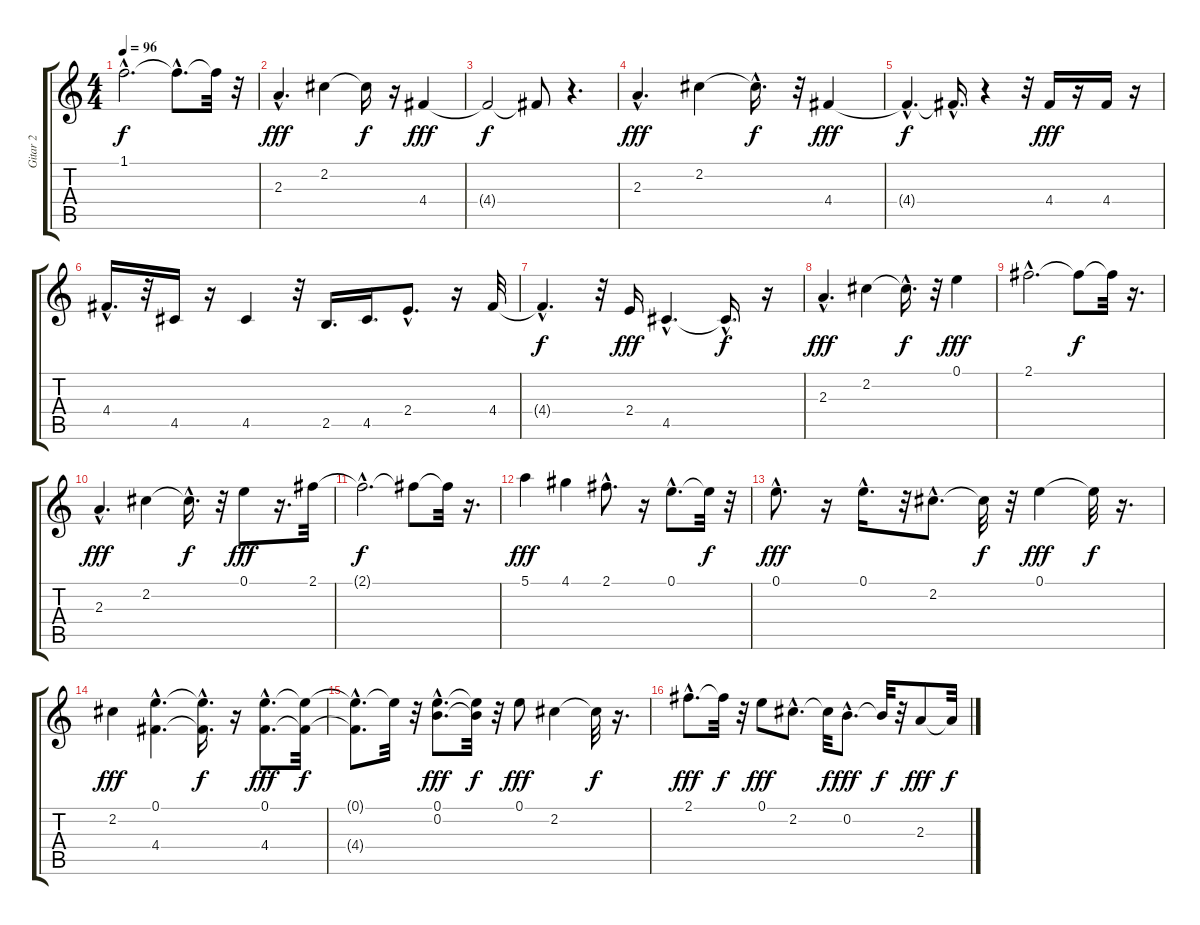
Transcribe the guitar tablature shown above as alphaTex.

\track ("Gitar 2" "Gitar 2") {instrument overdrivenguitar}
\staff {score tabs}
\tuning (E4 B3 G3 D3 A2 E2) {hide}
\ts (4 4)
\tempo 96
\clef g2
\ks c
1.1{hac t}.2{d dy f} 1.1{hac t}.8{d} 1.1{t}.32 r.32 |
2.3{hac}.4{d dy fff} 2.2.4 2.2{t}.16{dy f} r.16 4.4.4{dy fff} |
4.4{t}.2{dy f} 4.4{t}.8 r.4{d} |
2.3{hac}.4{d dy fff} 2.2.4 2.2{hac t}.16{d dy f} r.32 4.4.4{dy fff} |
4.4{hac t}.4{d dy f} 4.4{hac t}.16{d} r.4 r.32 4.4.16{dy fff} r.16 4.4.16 r.16 |
4.4{hac}.16{d} r.32 4.5.16 r.16 4.5.4 r.32 2.5.16{d} 4.5.16{d} 2.4{hac}.8{d} r.16 4.4.32 |
4.4{hac t}.4{d dy f} r.32 2.4.16{dy fff} 4.5{hac}.4{d} 4.5{hac t}.16{d dy f} r.16 |
2.3{hac}.4{d dy fff} 2.2.4 2.2{hac t}.16{d dy f} r.32 0.1.4{dy fff} |
2.1{hac}.2{d} 2.1{t}.8{dy f} 2.1{t}.32 r.16{d} |
2.3{hac}.4{d dy fff} 2.2.4 2.2{hac t}.16{d dy f} r.32 0.1.8{dy fff} r.16{d} 2.1.32 |
2.1{hac t}.2{d dy f} 2.1{t}.8 2.1{t}.32 r.16{d} |
5.1.4{dy fff} 4.1.4 2.1{hac}.8{d} r.16 0.1{hac}.8{d} 0.1{t}.32{dy f} r.32 |
0.1{hac}.8{d dy fff} r.16 0.1{hac}.16{d} r.32 2.2{hac}.8{d} 2.2{t}.32{dy f} r.32 0.1.4{dy fff} 0.1{t}.32{dy f} r.16{d} |
2.2.4{dy fff} (0.1{hac} 4.4{hac}).4{d} (0.1{hac t} 4.4{t}).16{d dy f} r.16 (0.1{hac} 4.4{hac}).8{d dy fff} (0.1{t} 4.4{t}).32{dy f} |
(0.1{hac t} 4.4{hac t}).8{d} 0.1{t}.32 r.32 (0.1{hac} 0.2{hac}).8{d dy fff} (0.1{t} 0.2{t}).32{dy f} r.32 0.1.8{dy fff} 2.2.4 2.2{t}.32{dy f} r.16{d} |
2.1{hac}.8{d dy fff} 2.1{t}.32{dy f} r.32 0.1.8{dy fff} 2.2{hac}.8{d} 2.2{t}.32{dy f} 0.2{hac}.8{d dy fff} 0.2{t}.32{dy f} r.32 2.3.8{dy fff} 2.3{t}.32{dy f}
